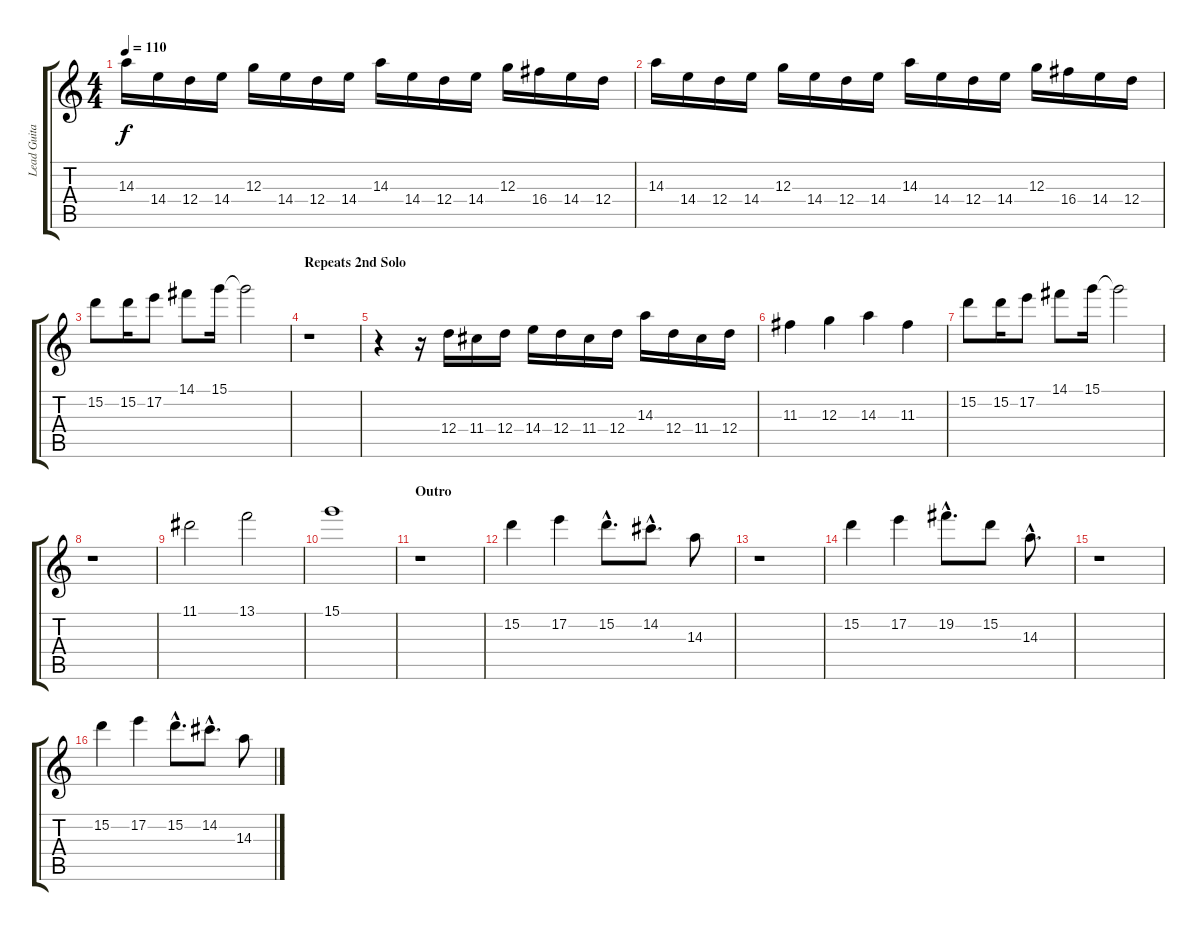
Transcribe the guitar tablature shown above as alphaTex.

\track ("Lead Guitar 2" "Lead Guita") {instrument distortionguitar}
\staff {score tabs}
\tuning (E4 B3 G3 D3 A2 E2) {hide}
\ts (4 4)
\tempo 110
\clef g2
\ks c
14.3.16{dy f} 14.4.16 12.4.16 14.4.16 12.3.16 14.4.16 12.4.16 14.4.16 14.3.16 14.4.16 12.4.16 14.4.16 12.3.16 16.4.16 14.4.16 12.4.16 |
14.3.16 14.4.16 12.4.16 14.4.16 12.3.16 14.4.16 12.4.16 14.4.16 14.3.16 14.4.16 12.4.16 14.4.16 12.3.16 16.4.16 14.4.16 12.4.16 |
15.2.8 15.2.16 17.2.8 14.1.8 15.1.16 15.1{t}.2 |
\section ("" "Repeats 2nd Solo")
r.1 |
r.4 r.16 12.4.16 11.4.16 12.4.16 14.4.16 12.4.16 11.4.16 12.4.16 14.3.16 12.4.16 11.4.16 12.4.16 |
11.3.4 12.3.4 14.3.4 11.3.4 |
15.2.8 15.2.16 17.2.8 14.1.8 15.1.16 15.1{t}.2 |
r.1 |
11.1.2 13.1.2 |
15.1.1 |
\section ("" "Outro")
r.1 |
15.2.4 17.2.4 15.2{hac}.8{d} 14.2{hac}.8{d} 14.3.8 |
r.1 |
15.2.4 17.2.4 19.2{hac}.8{d} 15.2.8 14.3{hac}.8{d} |
r.1 |
15.2.4 17.2.4 15.2{hac}.8{d} 14.2{hac}.8{d} 14.3.8
